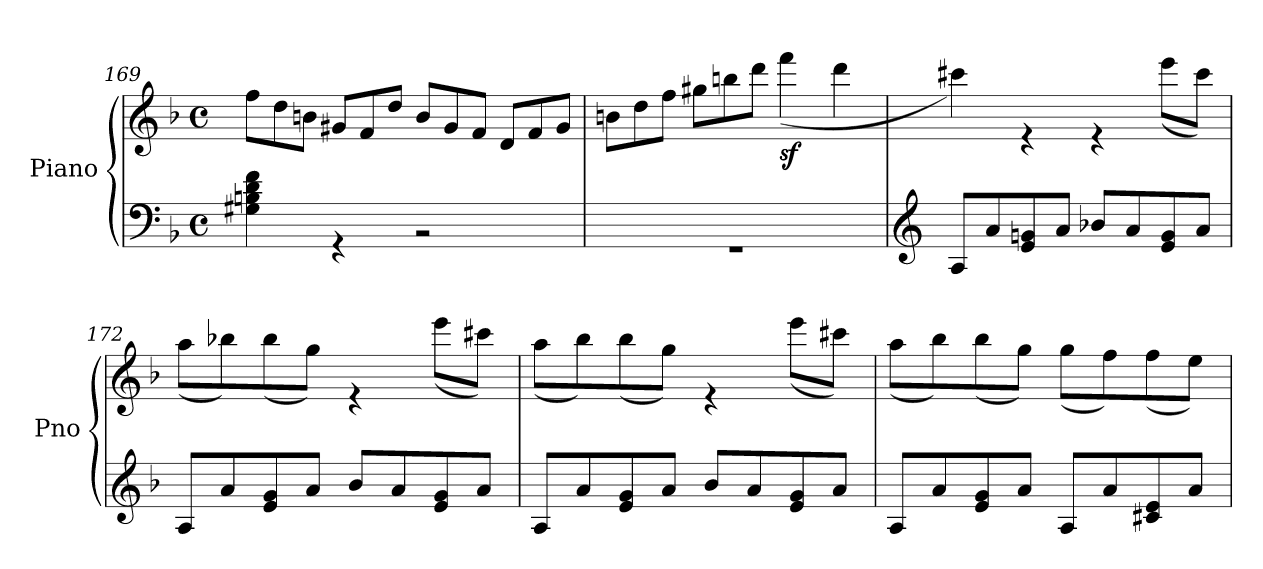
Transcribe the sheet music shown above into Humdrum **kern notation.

**kern	**kern	**dynam
*part1	*part1	*part1
*staff2	*staff1	*staff1/2
*I"Piano	*	*
*I'Pno	*	*
*clefF4	*clefG2	*
*k[b-]	*k[b-]	*
*M4/4	*M4/4	*
*met(c)	*met(c)	*
=169	=169	=169
*^	*^	*
*	*	*	*Xtuplet	*
1ryy	4G#X\ 4Bn\ 4d\ 4f\	1ryy	12ff\L	.
.	.	.	12dd\	.
.	.	.	12bn\J	.
.	4r	.	12g#X/L	.
.	.	.	12f/	.
.	.	.	12dd/J	.
.	2r	.	12b/L	.
.	.	.	12g#/	.
.	.	.	12f/J	.
.	.	.	12d/L	.
.	.	.	12f/	.
.	.	.	12g#/J	.
=170	=170	=170	=170	=170
1ryy	1r	1ryy	12bn\L	.
.	.	.	12dd\	.
.	.	.	12ff\J	.
.	.	.	12gg#X\L	.
.	.	.	12bbn\	.
.	.	.	12ddd\J	.
!	!	!	!	!LO:DY:b
.	.	.	(>4fff\	sf
.	.	.	4ddd\	.
=171	=171	=171	=171	=171
*clefG2	*	*	*	*
1ryy	8A/L	1ryy	4ccc#X\)	.
.	8a/	.	.	.
.	8e/ 8gn/	.	4r	.
.	8a/J	.	.	.
.	8b-X/L	.	4r	.
.	8a/	.	.	.
.	8e/ 8g/	.	(>8eee\L	.
.	8a/J	.	8ccc#\J)	.
!!LO:PB:g=z	!!
=172	=172	=172	=172	=172
1ryy	8A/L	1ryy	(>8aa\L	.
.	8a/	.	8bb-X\)	.
.	8e/ 8g/	.	(>8bb-\	.
.	8a/J	.	8gg\J)	.
.	8b-/L	.	4r	.
.	8a/	.	.	.
.	8e/ 8g/	.	(>8eee\L	.
.	8a/J	.	8ccc#X\J)	.
=173	=173	=173	=173	=173
1ryy	8A/L	1ryy	(>8aa\L	.
.	8a/	.	8bb-\)	.
.	8e/ 8g/	.	(>8bb-\	.
.	8a/J	.	8gg\J)	.
.	8b-/L	.	4r	.
.	8a/	.	.	.
.	8e/ 8g/	.	(>8eee\L	.
.	8a/J	.	8ccc#X\J)	.
=174	=174	=174	=174	=174
1ryy	8A/L	1ryy	(>8aa\L	.
.	8a/	.	8bb-\)	.
.	8e/ 8g/	.	(>8bb-\	.
.	8a/J	.	8gg\J)	.
.	8A/L	.	(>8gg\L	.
.	8a/	.	8ff\)	.
.	8c#X/ 8e/	.	(>8ff\	.
.	8a/J	.	8ee\J)	.
*v	*v	*	*	*
*	*v	*v	*
=	=	=
*-	*-	*-
